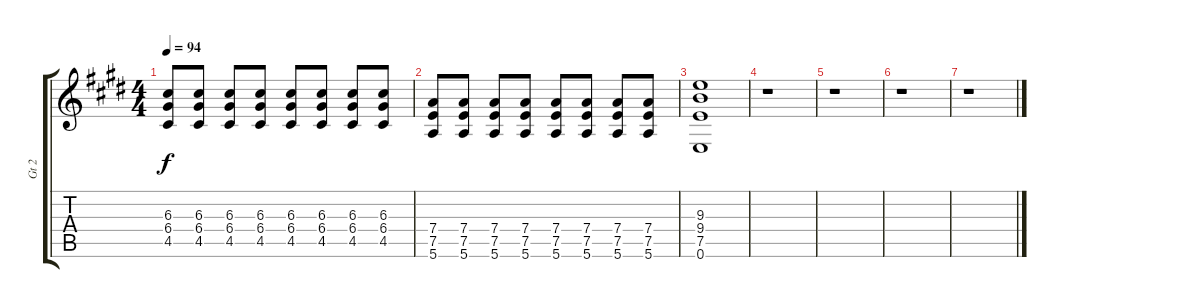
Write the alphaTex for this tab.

\track ("Gt 2" "Gt 2") {instrument distortionguitar}
\staff {score tabs}
\tuning (E4 B3 G3 D3 A2 E2) {hide}
\ts (4 4)
\tempo 94
\clef g2
\ks e
(6.3 6.4 4.5).8{dy f} (6.3 6.4 4.5).8 (6.3 6.4 4.5).8 (6.3 6.4 4.5).8 (6.3 6.4 4.5).8 (6.3 6.4 4.5).8 (6.3 6.4 4.5).8 (6.3 6.4 4.5).8 |
(7.4 7.5 5.6).8 (7.4 7.5 5.6).8 (7.4 7.5 5.6).8 (7.4 7.5 5.6).8 (7.4 7.5 5.6).8 (7.4 7.5 5.6).8 (7.4 7.5 5.6).8 (7.4 7.5 5.6).8 |
(9.3 9.4 7.5 0.6).1{volume 0} |
r.1 |
r.1 |
r.1 |
r.1
